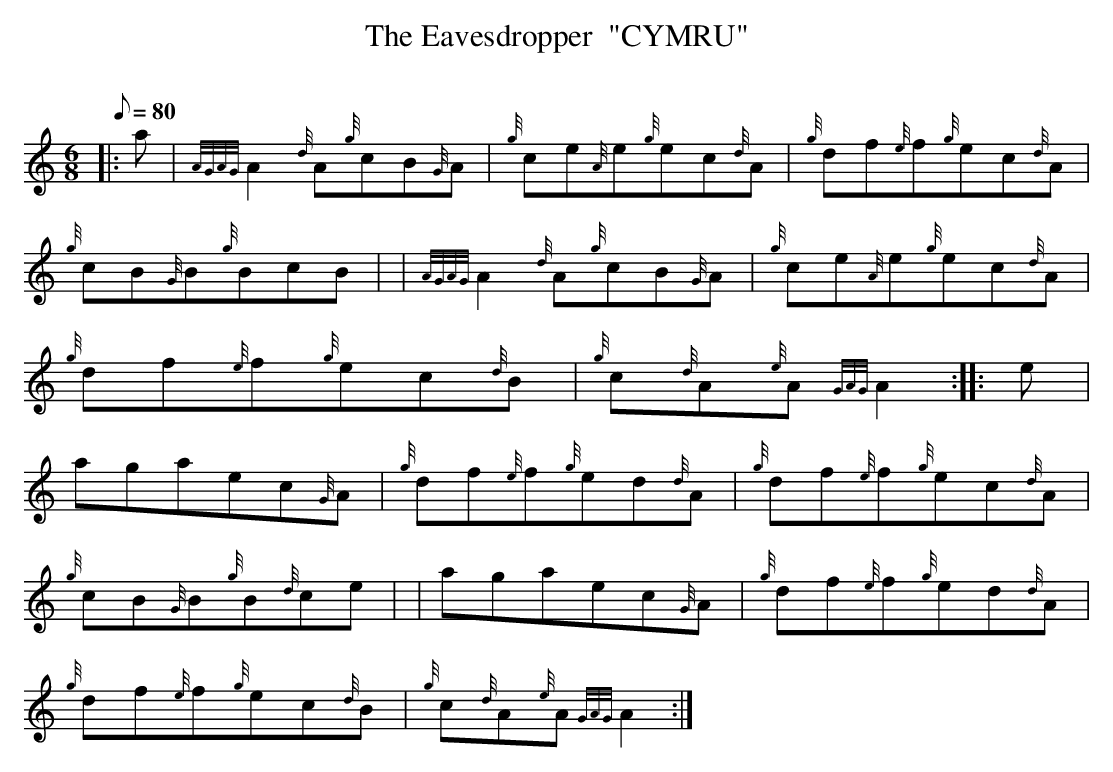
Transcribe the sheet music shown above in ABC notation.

X:1
T:The Eavesdropper  "CYMRU"
M:6/8
L:1/8
Q:80
C:
K:HP
|: a | \
{AGAG}A2{d}A{g}cB{G}A | \
{g}ce{A}e{g}ec{d}A | \
{g}df{e}f{g}ec{d}A |
{g}cB{G}B{g}BcB | | \
{AGAG}A2{d}A{g}cB{G}A | \
{g}ce{A}e{g}ec{d}A |
{g}df{e}f{g}ec{d}B | \
{g}c{d}A{e}A{GAG}A2 :: \
e |
agaec{G}A | \
{g}df{e}f{g}ed{d}A | \
{g}df{e}f{g}ec{d}A |
{g}cB{G}B{g}B{d}ce | | \
agaec{G}A | \
{g}df{e}f{g}ed{d}A |
{g}df{e}f{g}ec{d}B | \
{g}c{d}A{e}A{GAG}A2 :|
